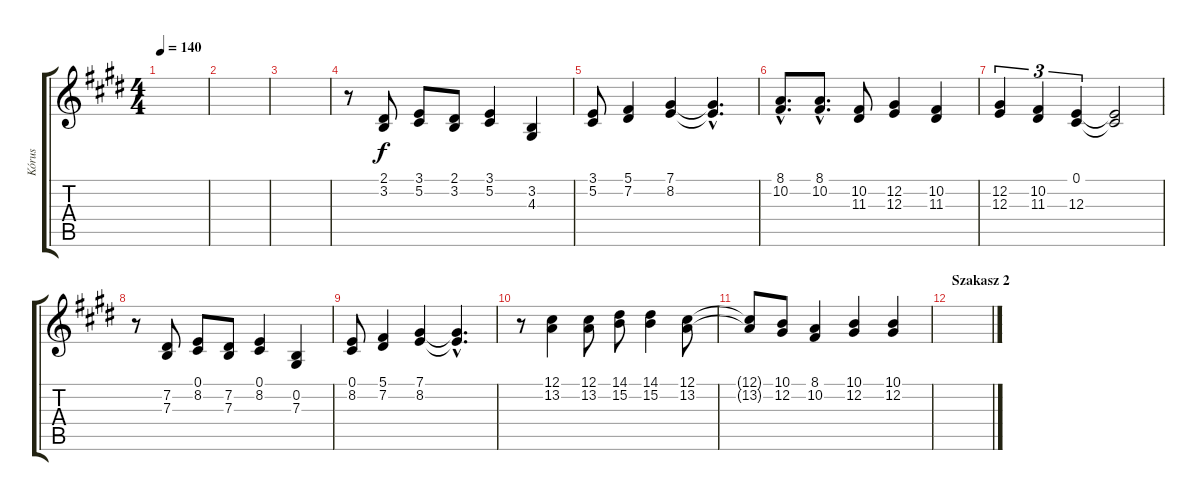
\track ("Kórus" "Kórus") {instrument stringensemble2}
\staff {score tabs}
\tuning (Db4 Ab3 E3 B2 Gb2 Db2) {hide}
\ts (4 4)
\tempo 140
\clef g2
\ks c#minor
|
|
|
r.8 (2.1 3.2).8 (3.1 5.2).8 (2.1 3.2).8 (3.1 5.2).4 (3.2 4.3).4 |
(3.1 5.2).8 (5.1 7.2).4 (7.1 8.2).4 (7.1{hac t} 8.2{hac t}).4{d} |
(8.1{hac} 10.2{hac}).8{d} (8.1{hac} 10.2{hac}).8{d} (10.2 11.3).8 (12.2 12.3).4 (10.2 11.3).4 |
(12.2 12.3).4{tu (3 2)} (10.2 11.3).4{tu (3 2)} (0.1 12.3).4{tu (3 2)} (0.1{t} 12.3{t}).2 |
r.8 (7.2 7.3).8 (0.1 8.2).8 (7.2 7.3).8 (0.1 8.2).4 (0.2 7.3).4 |
(0.1 8.2).8 (5.1 7.2).4 (7.1 8.2).4 (7.1{hac t} 8.2{hac t}).4{d} |
r.8 (12.1 13.2).4 (12.1 13.2).8 (14.1 15.2).8 (14.1 15.2).4 (12.1 13.2).8 |
(12.1{t} 13.2{t}).8 (10.1 12.2).8 (8.1 10.2).4 (10.1 12.2).4 (10.1 12.2).4 |
\section ("" "Szakasz 2")
